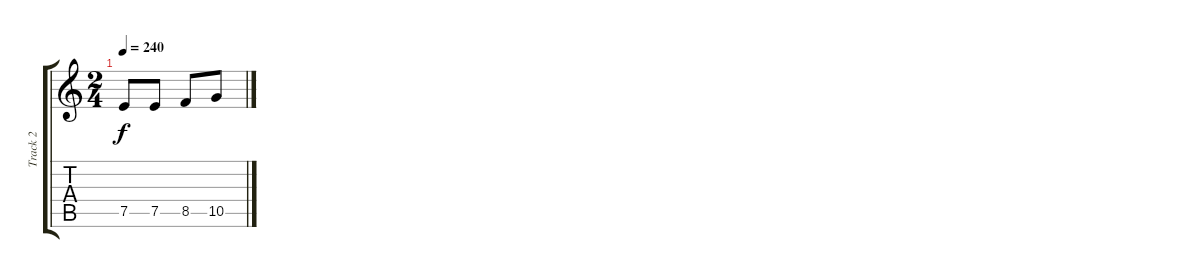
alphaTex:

\track ("Track 2" "Track 2") {instrument distortionguitar}
\staff {score tabs}
\tuning (E4 B3 G3 D3 A2 D2) {hide}
\ts (2 4)
\tempo 240
\clef g2
\ks c
7.5.8{dy f} 7.5.8 8.5.8 10.5.8
